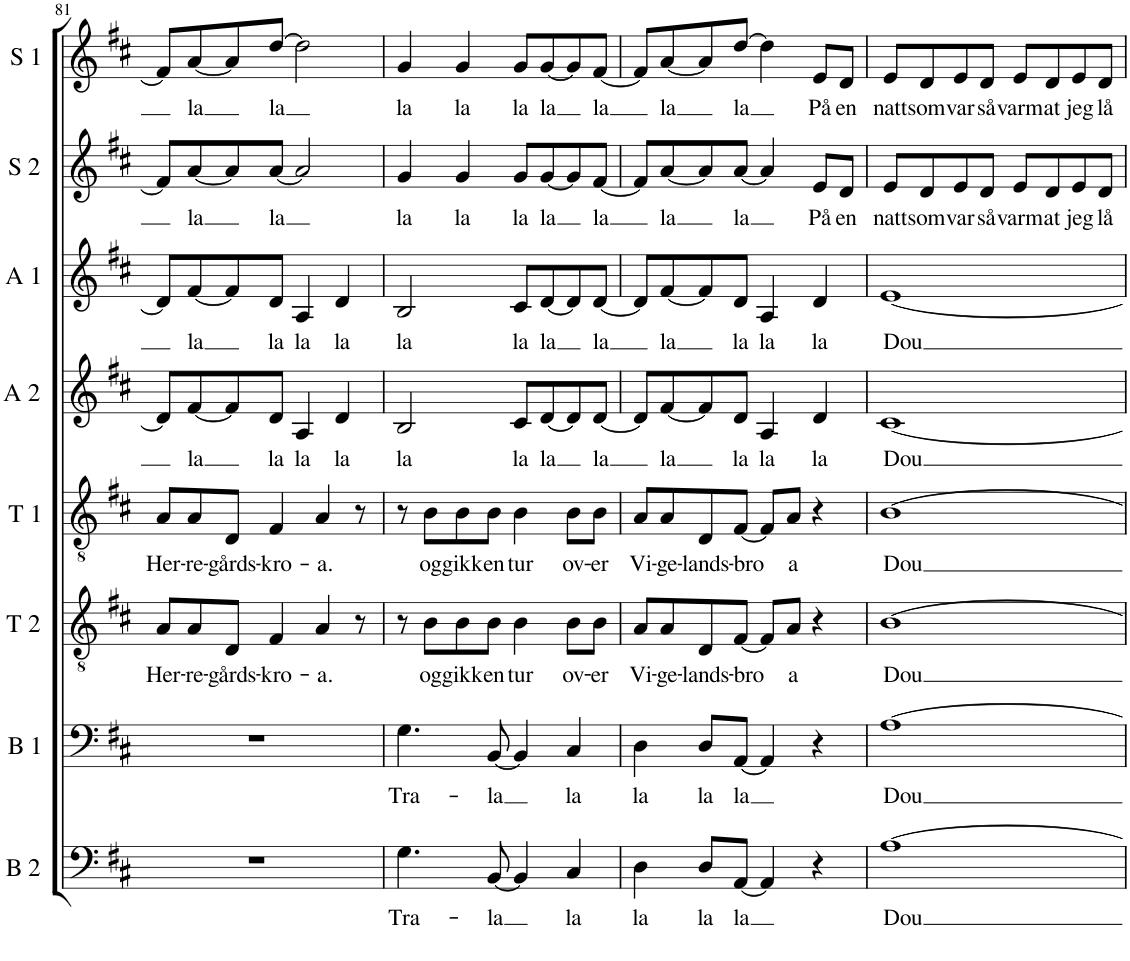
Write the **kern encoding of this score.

**kern	**text	**kern	**text	**kern	**text	**kern	**text	**kern	**text	**kern	**text	**kern	**text	**kern	**text
*part8	*part8	*part7	*part7	*part6	*part6	*part5	*part5	*part4	*part4	*part3	*part3	*part2	*part2	*part1	*part1
*staff8	*staff8	*staff7	*staff7	*staff6	*staff6	*staff5	*staff5	*staff4	*staff4	*staff3	*staff3	*staff2	*staff2	*staff1	*staff1
*I"Bass 2	*	*I"Bass 1	*	*I"Tenor 2	*	*I"Tenor 1	*	*I"Alt 2	*	*I"Alt 1	*	*I"Sopran 2	*	*I"Sopran 1	*
*I'B 2	*	*I'B 1	*	*I'T 2	*	*I'T 1	*	*I'A 2	*	*I'A 1	*	*I'S 2	*	*I'S 1	*
!!LO:PB:g=z
*clefF4	*	*clefF4	*	*clefGv2	*	*clefGv2	*	*clefG2	*	*clefG2	*	*clefG2	*	*clefG2	*
*k[f#c#]	*	*k[f#c#]	*	*k[f#c#]	*	*k[f#c#]	*	*k[f#c#]	*	*k[f#c#]	*	*k[f#c#]	*	*k[f#c#]	*
*M4/4	*	*M4/4	*	*M4/4	*	*M4/4	*	*M4/4	*	*M4/4	*	*M4/4	*	*M4/4	*
=81	=81	=81	=81	=81	=81	=81	=81	=81	=81	=81	=81	=81	=81	=81	=81
!	!	!	!	!	!LO:LY:b	!	!LO:LY:b	!	!	!	!	!	!	!	!
1r	.	1r	.	8A/L	Her-	8A/L	Her-	8d/L]	.	8d/L]	.	8f#/L]	.	8f#/L]	.
!	!	!	!	!	!LO:LY:b	!	!LO:LY:b	!	!LO:LY:b	!	!LO:LY:b	!	!LO:LY:b	!	!LO:LY:b
.	.	.	.	8A/	-re-	8A/	-re-	[8f#/	la	[8f#/	la	[8a/	la	[8a/	la
!	!	!	!	!	!LO:LY:b	!	!LO:LY:b	!	!	!	!	!	!	!	!
.	.	.	.	8D/J	-gårds-	8D/J	-gårds-	8f#/]	.	8f#/]	.	8a/]	.	8a/]	.
!	!	!	!	!	!LO:LY:b	!	!LO:LY:b	!	!LO:LY:b	!	!LO:LY:b	!	!LO:LY:b	!	!LO:LY:b
.	.	.	.	4F#/	-kro-	4F#/	-kro-	8d/J	la	8d/J	la	[8a/J	la	[8dd/J	la
!	!	!	!	!	!	!	!	!	!LO:LY:b	!	!LO:LY:b	!	!	!	!
.	.	.	.	.	.	.	.	4A/	la	4A/	la	2a/]	.	2dd\]	.
!	!	!	!	!	!LO:LY:b	!	!LO:LY:b	!	!	!	!	!	!	!	!
.	.	.	.	4A/	-a.	4A/	-a.	.	.	.	.	.	.	.	.
!	!	!	!	!	!	!	!	!	!LO:LY:b	!	!LO:LY:b	!	!	!	!
.	.	.	.	.	.	.	.	4d/	la	4d/	la	.	.	.	.
.	.	.	.	8r	.	8r	.	.	.	.	.	.	.	.	.
=82	=82	=82	=82	=82	=82	=82	=82	=82	=82	=82	=82	=82	=82	=82	=82
!	!LO:LY:b	!	!LO:LY:b	!	!	!	!	!	!LO:LY:b	!	!LO:LY:b	!	!LO:LY:b	!	!LO:LY:b
4.G\	Tra-	4.G\	Tra-	8r	.	8r	.	2B/	la	2B/	la	4g/	la	4g/	la
!	!	!	!	!	!LO:LY:b	!	!LO:LY:b	!	!	!	!	!	!	!	!
.	.	.	.	8B\L	og	8B\L	og	.	.	.	.	.	.	.	.
!	!	!	!	!	!LO:LY:b	!	!LO:LY:b	!	!	!	!	!	!LO:LY:b	!	!LO:LY:b
.	.	.	.	8B\	gikk	8B\	gikk	.	.	.	.	4g/	la	4g/	la
!	!LO:LY:b	!	!LO:LY:b	!	!LO:LY:b	!	!LO:LY:b	!	!	!	!	!	!	!	!
[8BB/	-la	[8BB/	-la	8B\J	en	8B\J	en	.	.	.	.	.	.	.	.
!	!	!	!	!	!LO:LY:b	!	!LO:LY:b	!	!LO:LY:b	!	!LO:LY:b	!	!LO:LY:b	!	!LO:LY:b
4BB/]	.	4BB/]	.	4B\	tur	4B\	tur	8c#/L	la	8c#/L	la	8g/L	la	8g/L	la
!	!	!	!	!	!	!	!	!	!LO:LY:b	!	!LO:LY:b	!	!LO:LY:b	!	!LO:LY:b
.	.	.	.	.	.	.	.	[8d/	la	[8d/	la	[8g/	la	[8g/	la
!	!LO:LY:b	!	!LO:LY:b	!	!LO:LY:b	!	!LO:LY:b	!	!	!	!	!	!	!	!
4C#/	la	4C#/	la	8B\L	ov-	8B\L	ov-	8d/]	.	8d/]	.	8g/]	.	8g/]	.
!	!	!	!	!	!LO:LY:b	!	!LO:LY:b	!	!LO:LY:b	!	!LO:LY:b	!	!LO:LY:b	!	!LO:LY:b
.	.	.	.	8B\J	-er	8B\J	-er	[8d/J	la	[8d/J	la	[8f#/J	la	[8f#/J	la
=83	=83	=83	=83	=83	=83	=83	=83	=83	=83	=83	=83	=83	=83	=83	=83
!	!LO:LY:b	!	!LO:LY:b	!	!LO:LY:b	!	!LO:LY:b	!	!	!	!	!	!	!	!
4D\	la	4D\	la	8A/L	Vi-	8A/L	Vi-	8d/L]	.	8d/L]	.	8f#/L]	.	8f#/L]	.
!	!	!	!	!	!LO:LY:b	!	!LO:LY:b	!	!LO:LY:b	!	!LO:LY:b	!	!LO:LY:b	!	!LO:LY:b
.	.	.	.	8A/	-ge-	8A/	-ge-	[8f#/	la	[8f#/	la	[8a/	la	[8a/	la
!	!LO:LY:b	!	!LO:LY:b	!	!LO:LY:b	!	!LO:LY:b	!	!	!	!	!	!	!	!
8D/L	la	8D/L	la	8D/	-lands-	8D/	-lands-	8f#/]	.	8f#/]	.	8a/]	.	8a/]	.
!	!LO:LY:b	!	!LO:LY:b	!	!LO:LY:b	!	!LO:LY:b	!	!LO:LY:b	!	!LO:LY:b	!	!LO:LY:b	!	!LO:LY:b
[8AA/J	la	[8AA/J	la	[8F#/J	-bro	[8F#/J	-bro	8d/J	la	8d/J	la	[8a/J	la	[8dd/J	la
!	!	!	!	!	!	!	!	!	!LO:LY:b	!	!LO:LY:b	!	!	!	!
4AA/]	.	4AA/]	.	8F#/L]	.	8F#/L]	.	4A/	la	4A/	la	4a/]	.	4dd\]	.
!	!	!	!	!	!LO:LY:b	!	!LO:LY:b	!	!	!	!	!	!	!	!
.	.	.	.	8A/J	a	8A/J	a	.	.	.	.	.	.	.	.
!	!	!	!	!	!	!	!	!	!LO:LY:b	!	!LO:LY:b	!	!LO:LY:b	!	!LO:LY:b
4r	.	4r	.	4r	.	4r	.	4d/	la	4d/	la	8e/L	På	8e/L	På
!	!	!	!	!	!	!	!	!	!	!	!	!	!LO:LY:b	!	!LO:LY:b
.	.	.	.	.	.	.	.	.	.	.	.	8d/J	en	8d/J	en
=84	=84	=84	=84	=84	=84	=84	=84	=84	=84	=84	=84	=84	=84	=84	=84
!	!LO:LY:b	!	!LO:LY:b	!	!LO:LY:b	!	!LO:LY:b	!	!LO:LY:b	!	!LO:LY:b	!	!LO:LY:b	!	!LO:LY:b
[1A	Dou	[1A	Dou	[1B	Dou	[1B	Dou	[1c#	Dou	[1e	Dou	8e/L	natt	8e/L	natt
!	!	!	!	!	!	!	!	!	!	!	!	!	!LO:LY:b	!	!LO:LY:b
.	.	.	.	.	.	.	.	.	.	.	.	8d/	som	8d/	som
!	!	!	!	!	!	!	!	!	!	!	!	!	!LO:LY:b	!	!LO:LY:b
.	.	.	.	.	.	.	.	.	.	.	.	8e/	var	8e/	var
!	!	!	!	!	!	!	!	!	!	!	!	!	!LO:LY:b	!	!LO:LY:b
.	.	.	.	.	.	.	.	.	.	.	.	8d/J	så	8d/J	så
!	!	!	!	!	!	!	!	!	!	!	!	!	!LO:LY:b	!	!LO:LY:b
.	.	.	.	.	.	.	.	.	.	.	.	8e/L	varm	8e/L	varm
!	!	!	!	!	!	!	!	!	!	!	!	!	!LO:LY:b	!	!LO:LY:b
.	.	.	.	.	.	.	.	.	.	.	.	8d/	at	8d/	at
!	!	!	!	!	!	!	!	!	!	!	!	!	!LO:LY:b	!	!LO:LY:b
.	.	.	.	.	.	.	.	.	.	.	.	8e/	jeg	8e/	jeg
!	!	!	!	!	!	!	!	!	!	!	!	!	!LO:LY:b	!	!LO:LY:b
.	.	.	.	.	.	.	.	.	.	.	.	8d/J	lå	8d/J	lå
=	=	=	=	=	=	=	=	=	=	=	=	=	=	=	=
*-	*-	*-	*-	*-	*-	*-	*-	*-	*-	*-	*-	*-	*-	*-	*-
